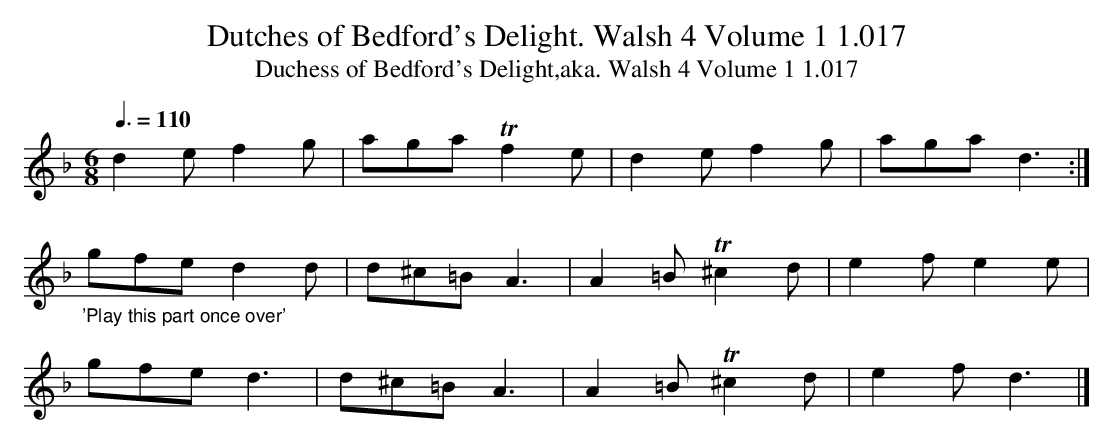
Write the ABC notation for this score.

X:1
T:Dutches of Bedford's Delight. Walsh 4 Volume 1 1.017
T:Duchess of Bedford's Delight,aka. Walsh 4 Volume 1 1.017
M:6/8
L:1/8
Q:3/8=110
K:Dm
d2 e f2 g|aga Tf2 e|d2 e f2 g|aga d3:|
"_'Play this part once over'"
gfe d2 d|d^c=B A3|A2 =B T^c2 d|e2 f e2 e|
gfe d3|d^c=B A3|A2 =BT^c2 d|e2 f d3|]
